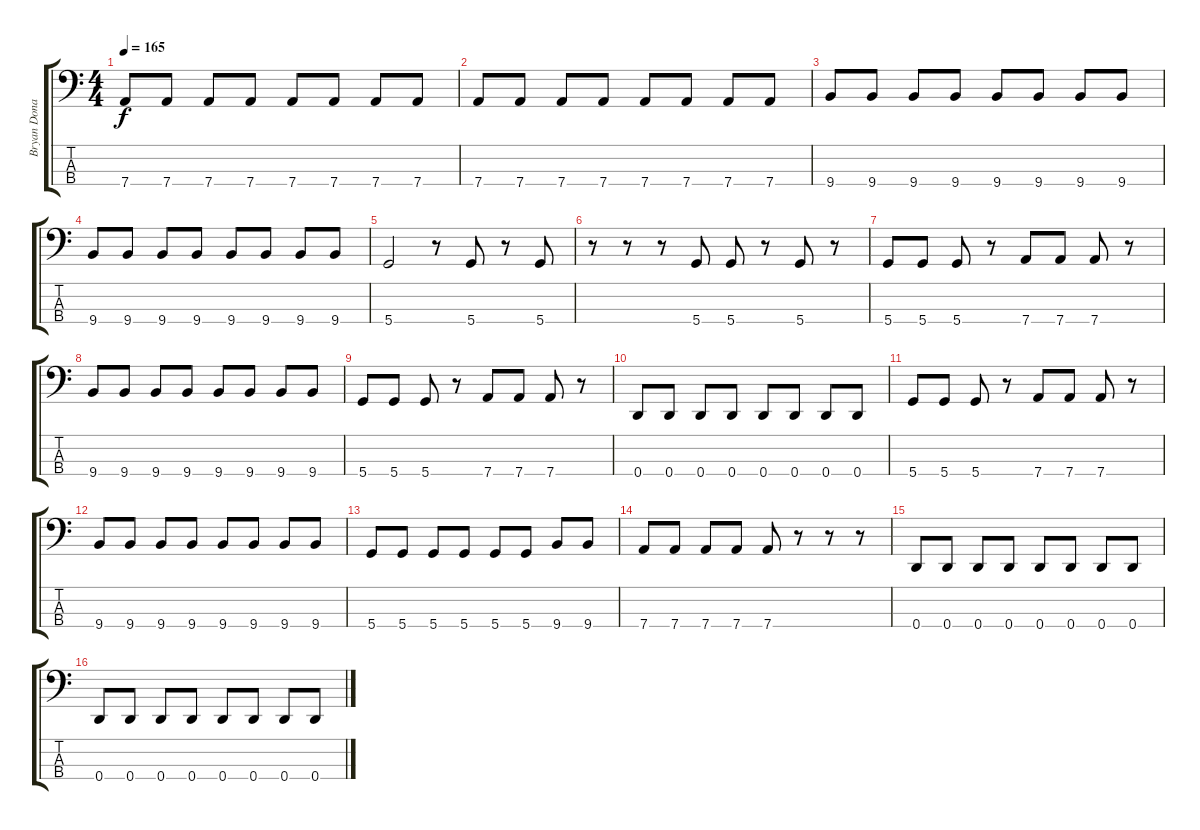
\track ("Bryan Donahue (Bass)" "Bryan Dona") {instrument electricbassfinger}
\staff {score tabs}
\tuning (A1 D2 A1 D1) {hide}
\ts (4 4)
\tempo 165
\clef f4
\ks c
7.4.8{dy f} 7.4.8 7.4.8 7.4.8 7.4.8 7.4.8 7.4.8 7.4.8 |
7.4.8 7.4.8 7.4.8 7.4.8 7.4.8 7.4.8 7.4.8 7.4.8 |
9.4.8 9.4.8 9.4.8 9.4.8 9.4.8 9.4.8 9.4.8 9.4.8 |
9.4.8 9.4.8 9.4.8 9.4.8 9.4.8 9.4.8 9.4.8 9.4.8 |
5.4.2 r.8 5.4.8 r.8 5.4.8 |
r.8 r.8 r.8 5.4.8 5.4.8 r.8 5.4.8 r.8 |
5.4.8 5.4.8 5.4.8 r.8 7.4.8 7.4.8 7.4.8 r.8 |
9.4.8 9.4.8 9.4.8 9.4.8 9.4.8 9.4.8 9.4.8 9.4.8 |
5.4.8 5.4.8 5.4.8 r.8 7.4.8 7.4.8 7.4.8 r.8 |
0.4.8 0.4.8 0.4.8 0.4.8 0.4.8 0.4.8 0.4.8 0.4.8 |
5.4.8 5.4.8 5.4.8 r.8 7.4.8 7.4.8 7.4.8 r.8 |
9.4.8 9.4.8 9.4.8 9.4.8 9.4.8 9.4.8 9.4.8 9.4.8 |
5.4.8 5.4.8 5.4.8 5.4.8 5.4.8 5.4.8 9.4.8 9.4.8 |
7.4.8 7.4.8 7.4.8 7.4.8 7.4.8 r.8 r.8 r.8 |
0.4.8 0.4.8 0.4.8 0.4.8 0.4.8 0.4.8 0.4.8 0.4.8 |
0.4.8 0.4.8 0.4.8 0.4.8 0.4.8 0.4.8 0.4.8 0.4.8
